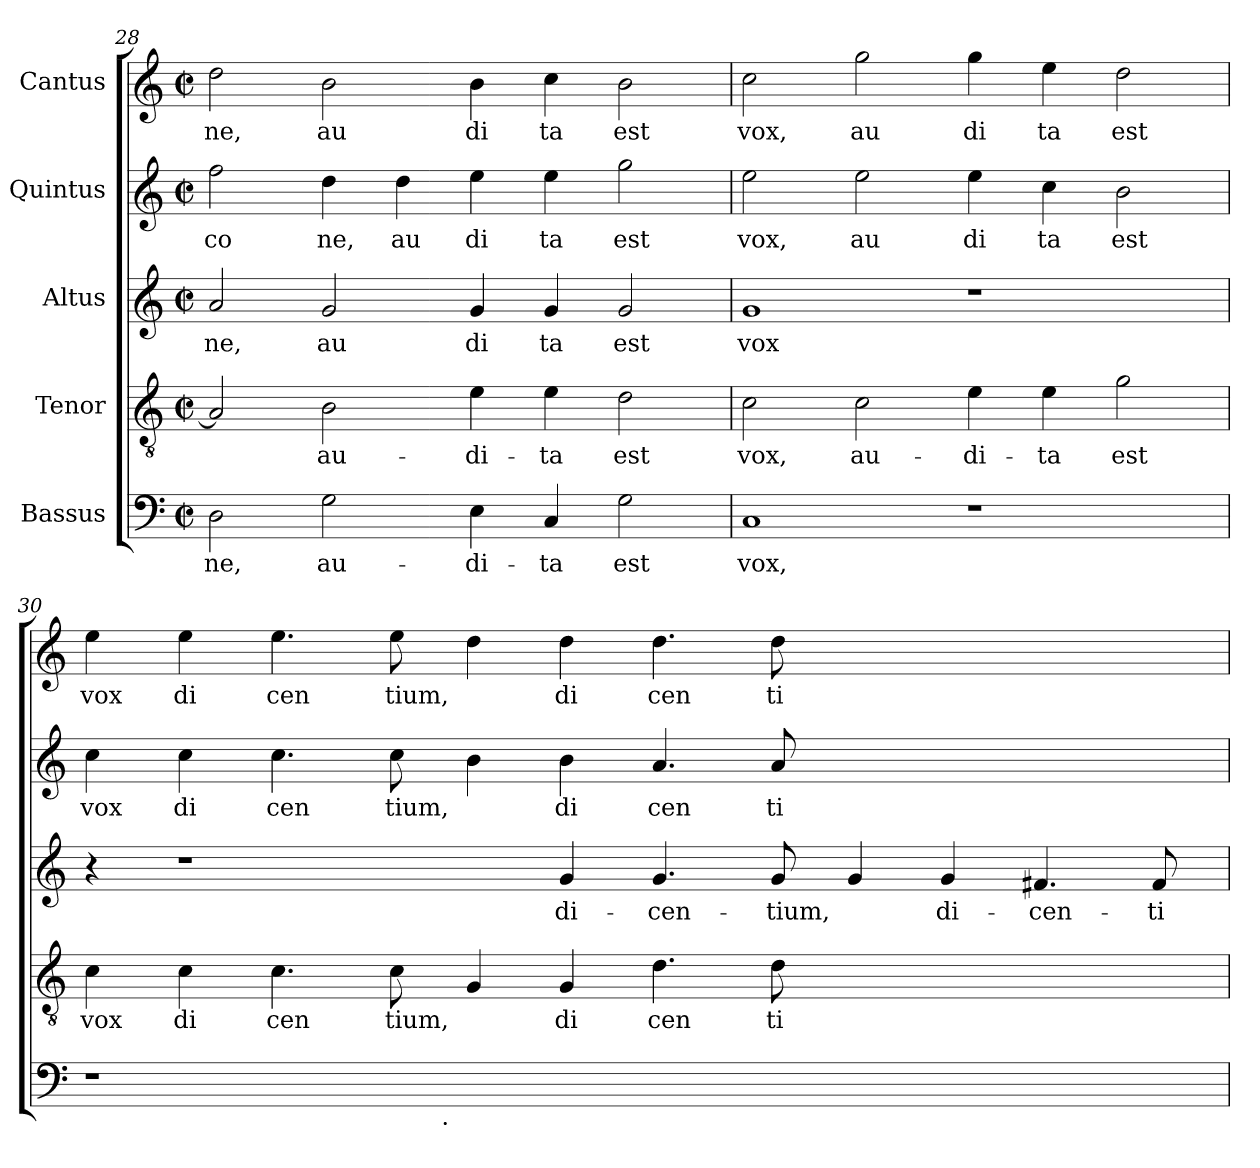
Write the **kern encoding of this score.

**kern	**text	**kern	**text	**kern	**text	**kern	**text	**kern	**text
*part5	*part5	*part4	*part4	*part3	*part3	*part2	*part2	*part1	*part1
*staff5	*staff5	*staff4	*staff4	*staff3	*staff3	*staff2	*staff2	*staff1	*staff1
*I"Bassus	*	*I"Tenor	*	*I"Altus	*	*I"Quintus	*	*I"Cantus	*
*clefF4	*	*clefGv2	*	*clefG2	*	*clefG2	*	*clefG2	*
*M2/2	*	*M2/2	*	*M2/2	*	*M2/2	*	*M2/2	*
*met(c|)	*	*met(c|)	*	*met(c|)	*	*met(c|)	*	*met(c|)	*
=28	=28	=28	=28	=28	=28	=28	=28	=28	=28
!	!LO:LY:b:cj	!	!	!	!LO:LY:b:cj	!	!LO:LY:b:cj	!	!LO:LY:b:cj
2D\	-ne,	2A/]	.	2a/	ne,	2ff\	co	2dd\	ne,
!	!LO:LY:b:cj	!	!LO:LY:b:cj	!	!LO:LY:b:cj	!	!LO:LY:b:cj	!	!LO:LY:b:cj
2G\	au-	2B\	au-	2g/	au	4dd\	ne,	2b\	au
!	!	!	!	!	!	!	!LO:LY:b:cj	!	!
.	.	.	.	.	.	4dd\	au	.	.
!	!LO:LY:b:cj	!	!LO:LY:b:cj	!	!LO:LY:b:cj	!	!LO:LY:b:cj	!	!LO:LY:b:cj
4E\	-di-	4e\	-di-	4g/	di	4ee\	di	4b\	di
!	!LO:LY:b:cj	!	!LO:LY:b:cj	!	!LO:LY:b:cj	!	!LO:LY:b:cj	!	!LO:LY:b:cj
4C/	-ta	4e\	-ta	4g/	ta	4ee\	ta	4cc\	ta
!	!LO:LY:b:cj	!	!LO:LY:b:cj	!	!LO:LY:b:cj	!	!LO:LY:b:cj	!	!LO:LY:b:cj
2G\	est	2d\	est	2g/	est	2gg\	est	2b\	est
=29	=29	=29	=29	=29	=29	=29	=29	=29	=29
!	!LO:LY:b:cj	!	!LO:LY:b:cj	!	!LO:LY:b:cj	!	!LO:LY:b:cj	!	!LO:LY:b:cj
1C	vox,	2c\	vox,	1g	vox	2ee\	vox,	2cc\	vox,
!	!	!	!LO:LY:b:cj	!	!	!	!LO:LY:b:cj	!	!LO:LY:b:cj
.	.	2c\	au-	.	.	2ee\	au	2gg\	au
!	!	!	!LO:LY:b:cj	!	!	!	!LO:LY:b:cj	!	!LO:LY:b:cj
1r	.	4e\	-di-	1r	.	4ee\	di	4gg\	di
!	!	!	!LO:LY:b:cj	!	!	!	!LO:LY:b:cj	!	!LO:LY:b:cj
.	.	4e\	-ta	.	.	4cc\	ta	4ee\	ta
!	!	!	!LO:LY:b:cj	!	!	!	!LO:LY:b:cj	!	!LO:LY:b:cj
.	.	2g\	est	.	.	2b\	est	2dd\	est
!!LO:LB:g=z
=30	=30	=30	=30	=30	=30	=30	=30	=30	=30
!	!	!	!LO:LY:b:cj	!	!	!	!LO:LY:b:cj	!	!LO:LY:b:cj
*^	*	*	*	*	*	*	*	*	*
1r	2ryy	.	4c\	vox	4r	.	4cc\	vox	4ee\	vox
!	!	!	!	!LO:LY:b:cj	!	!	!	!LO:LY:b:cj	!	!LO:LY:b:cj
.	.	.	4c\	di	1r	.	4cc\	di	4ee\	di
!	!	!	!	!LO:LY:b:cj	!	!	!	!LO:LY:b:cj	!	!LO:LY:b:cj
.	4...ryy	.	4.c\	cen	.	.	4.cc\	cen	4.ee\	cen
!	!	!	!	!LO:LY:b	!	!	!	!LO:LY:b	!	!LO:LY:b
.	.	.	8c\	tium,	.	.	8cc\	tium,	8ee\	tium,
!	!LO:TX:b:t=.	!	!	!	!	!	!	!	!	!
.	1ryy	.	.	.	.	.	.	.	.	.
0ryy	.	.	4G/	.	.	.	4b\	.	4dd\	.
!	!	!	!	!LO:LY:b:cj	!	!LO:LY:b:cj	!	!LO:LY:b:cj	!	!LO:LY:b:cj
.	.	.	4G/	di	4g/	di-	4b\	di	4dd\	di
!	!	!	!	!LO:LY:b:cj	!	!LO:LY:b:cj	!	!LO:LY:b:cj	!	!LO:LY:b:cj
.	.	.	4.d\	cen	4.g/	-cen-	4.a/	cen	4.dd\	cen
!	!	!	!	!LO:LY:b:cj	!	!LO:LY:b	!	!LO:LY:b:cj	!	!LO:LY:b:cj
.	.	.	8d\	ti	8g/	-tium,	8a/	ti	8dd\	ti
.	1ryy	.	.	.	.	.	.	.	.	.
.	.	.	1ryy	.	4g/	.	1ryy	.	1ryy	.
!	!	!	!	!	!	!LO:LY:b:cj	!	!	!	!
.	.	.	.	.	4g/	di-	.	.	.	.
!	!	!	!	!	!	!LO:LY:b:cj	!	!	!	!
.	.	.	.	.	4.f#X/	-cen-	.	.	.	.
!	!	!	!	!	!	!LO:LY:b:cj	!	!	!	!
.	.	.	.	.	8f#/	-ti-	.	.	.	.
.	32ryy	.	.	.	.	.	.	.	.	.
*v	*v	*	*	*	*	*	*	*	*	*
=	=	=	=	=	=	=	=	=	=
*-	*-	*-	*-	*-	*-	*-	*-	*-	*-
